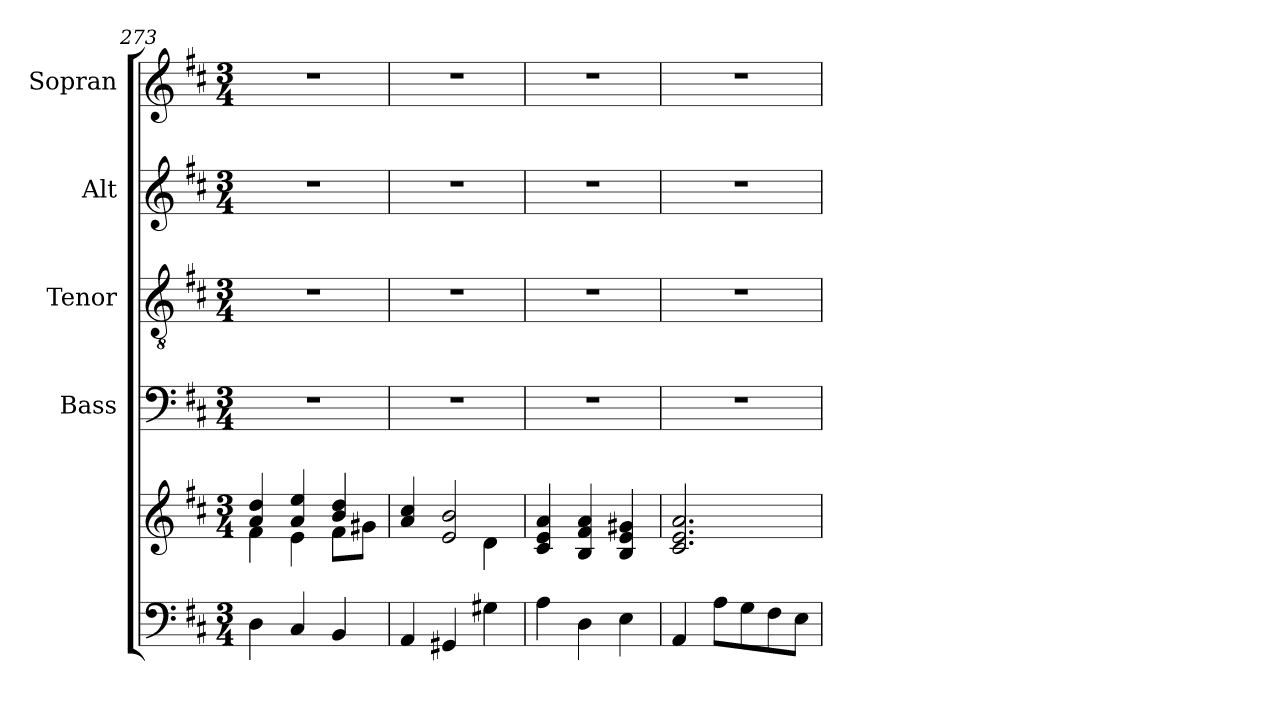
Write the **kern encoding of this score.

**kern	**kern	**kern	**kern	**kern	**kern
*part5	*part5	*part4	*part3	*part2	*part1
*staff6	*staff5	*staff4	*staff3	*staff2	*staff1
*	*	*I"Bass	*I"Tenor	*I"Alt	*I"Sopran
*	*	*I'B.	*I'T.	*I'A.	*I'S.
*clefF4	*clefG2	*clefF4	*clefGv2	*clefG2	*clefG2
*k[f#c#]	*k[f#c#]	*k[f#c#]	*k[f#c#]	*k[f#c#]	*k[f#c#]
*D:	*D:	*D:	*D:	*D:	*D:
*M3/4	*M3/4	*M3/4	*M3/4	*M3/4	*M3/4
=273	=273	=273	=273	=273	=273
*	*^	*	*	*	*
4D\	4a/ 4dd/	4f#\	2.r	2.r	2.r	2.r
4C#/	4a/ 4ee/	4e\	.	.	.	.
4BB/	4b/ 4dd/	8f#\L	.	.	.	.
.	.	8g#X\J	.	.	.	.
!!LO:LB:g=z
=274	=274	=274	=274	=274	=274	=274
4AA/	4a/ 4cc#/	2ryy	2.r	2.r	2.r	2.r
4GG#X/	2e/ 2b/	.	.	.	.	.
4G#X\	.	4d\	.	.	.	.
*	*v	*v	*	*	*	*
=275	=275	=275	=275	=275	=275
4A\	4c#/ 4e/ 4a/	2.r	2.r	2.r	2.r
4D\	4B/ 4f#/ 4a/	.	.	.	.
4E\	4B/ 4e/ 4g#X/	.	.	.	.
=276	=276	=276	=276	=276	=276
4AA/	2.c#/ 2.e/ 2.a/	2.r	2.r	2.r	2.r
8A\L	.	.	.	.	.
8G\	.	.	.	.	.
8F#\	.	.	.	.	.
8E\J	.	.	.	.	.
=	=	=	=	=	=
*-	*-	*-	*-	*-	*-
